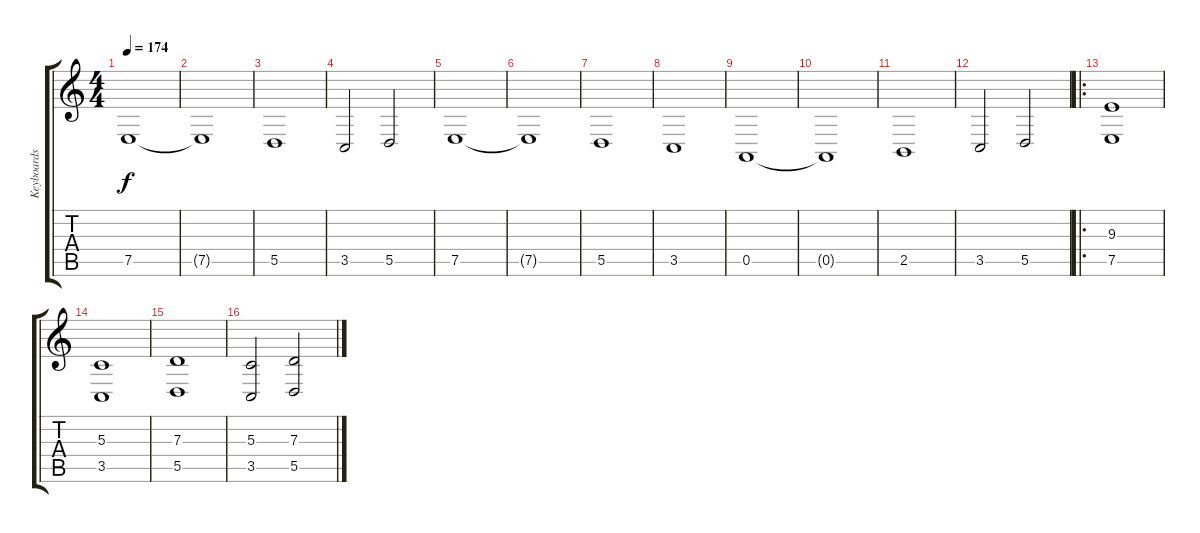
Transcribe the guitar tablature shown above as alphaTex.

\track ("Keyboards 1" "Keyboards ") {instrument stringensemble1}
\staff {score tabs}
\tuning (E4 B3 G3 D3 A2 E2) {hide}
\ts (4 4)
\tempo 174
\clef g2
\ks c
7.5.1{dy f} |
7.5{t}.1 |
5.5.1 |
3.5.2 5.5.2 |
7.5.1 |
7.5{t}.1 |
5.5.1 |
3.5.1 |
0.5.1 |
0.5{t}.1 |
2.5.1 |
3.5.2 5.5.2 |
\ro
(9.3 7.5).1 |
(5.3 3.5).1 |
(7.3 5.5).1 |
(5.3 3.5).2 (7.3 5.5).2
